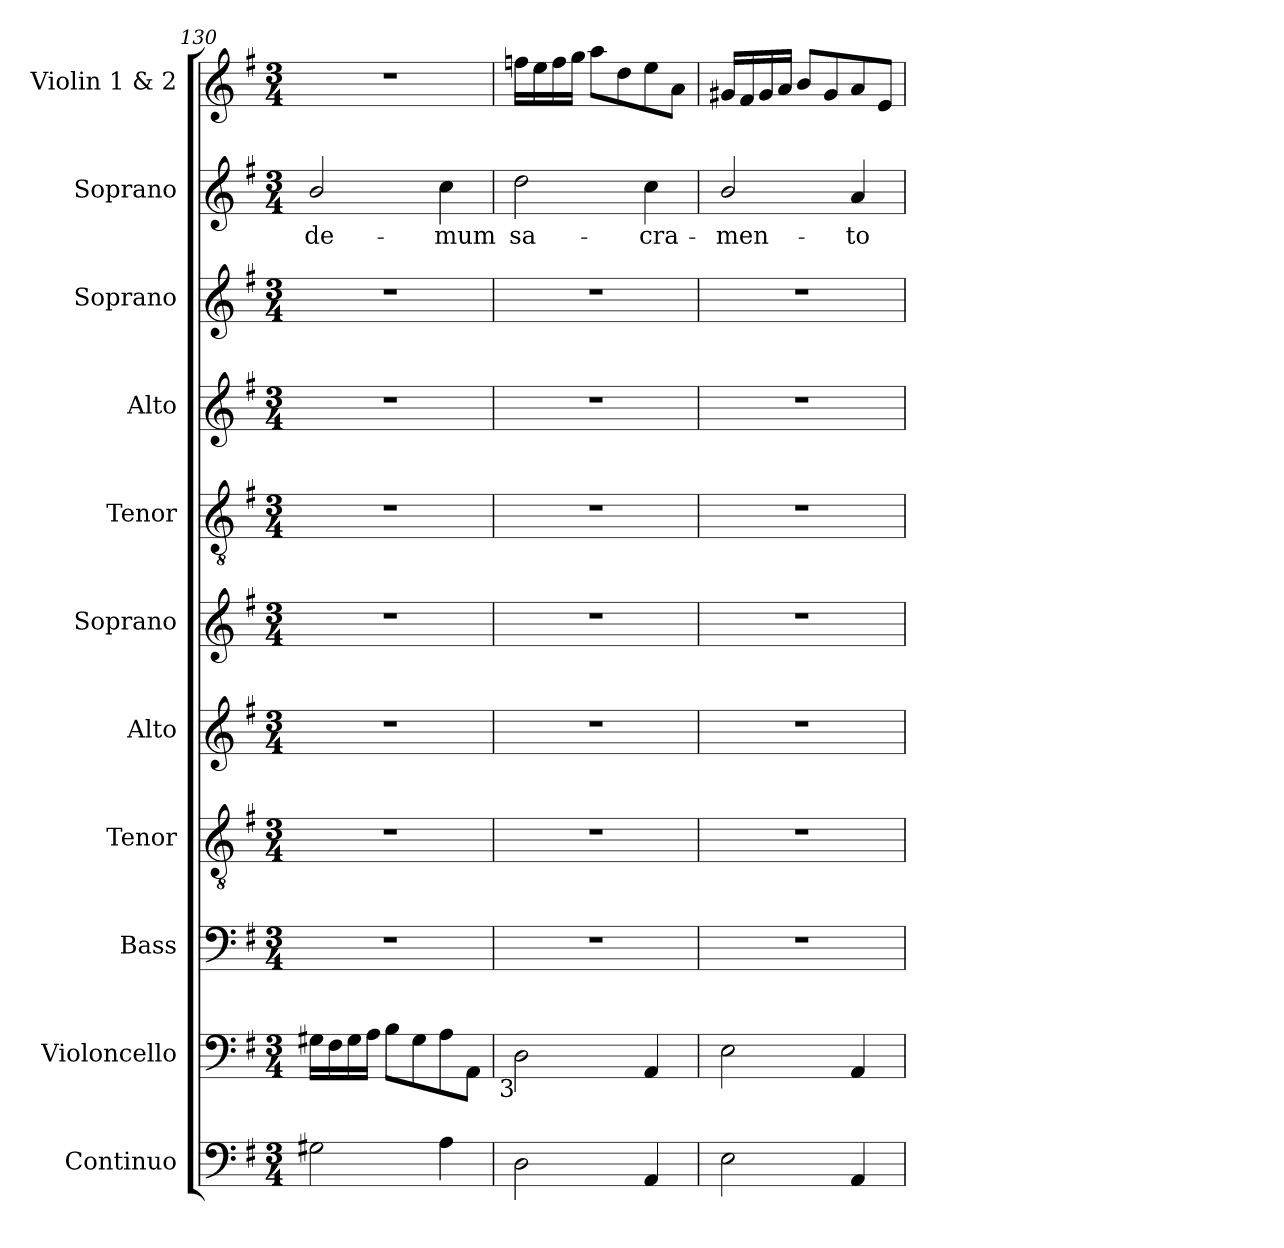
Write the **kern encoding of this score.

**kern	**kern	**kern	**kern	**kern	**kern	**kern	**kern	**kern	**kern	**text	**kern
*part11	*part10	*part9	*part8	*part7	*part6	*part5	*part4	*part3	*part2	*part2	*part1
*staff11	*staff10	*staff9	*staff8	*staff7	*staff6	*staff5	*staff4	*staff3	*staff2	*staff2	*staff1
*I"Continuo	*I"Violoncello	*I"Bass	*I"Tenor	*I"Alto	*I"Soprano	*I"Tenor	*I"Alto	*I"Soprano	*I"Soprano	*	*I"Violin 1 & 2
*I'Cont.	*I'Vc.	*I'B.	*I'T.	*I'A.	*I'S.	*I'T.	*I'A.	*I'S.	*I'S.	*	*I'Vln. 1/2
*clefF4	*clefF4	*clefF4	*clefGv2	*clefG2	*clefG2	*clefGv2	*clefG2	*clefG2	*clefG2	*	*clefG2
*	*	*	*ITrd7c12	*	*	*ITrd7c12	*	*	*	*	*
*k[f#]	*k[f#]	*k[f#]	*k[f#]	*k[f#]	*k[f#]	*k[f#]	*k[f#]	*k[f#]	*k[f#]	*	*k[f#]
*G:	*G:	*G:	*G:	*G:	*G:	*G:	*G:	*G:	*G:	*	*G:
*M3/4	*M3/4	*M3/4	*M3/4	*M3/4	*M3/4	*M3/4	*M3/4	*M3/4	*M3/4	*	*M3/4
=130	=130	=130	=130	=130	=130	=130	=130	=130	=130	=130	=130
!	!	!LO:N:vis=1	!LO:N:vis=1	!LO:N:vis=1	!LO:N:vis=1	!LO:N:vis=1	!LO:N:vis=1	!LO:N:vis=1	!	!	!
!	!	!	!	!	!	!	!	!	!	!LO:LY:b:color=#000000	!LO:N:vis=1
2G#Xi\	16G#Xi\LL	2.r	2.r	2.r	2.r	2.r	2.r	2.r	2bi/	de-	2.r
.	16F#i\	.	.	.	.	.	.	.	.	.	.
.	16G#i\	.	.	.	.	.	.	.	.	.	.
.	16Ai\JJ	.	.	.	.	.	.	.	.	.	.
.	8Bi\L	.	.	.	.	.	.	.	.	.	.
.	8G#i\	.	.	.	.	.	.	.	.	.	.
!	!	!	!	!	!	!	!	!	!	!LO:LY:b:color=#000000	!
4Ai\	8Ai\	.	.	.	.	.	.	.	4cci\	-mum	.
.	8AAi\J	.	.	.	.	.	.	.	.	.	.
=131	=131	=131	=131	=131	=131	=131	=131	=131	=131	=131	=131
!	!	!LO:N:vis=1	!LO:N:vis=1	!LO:N:vis=1	!LO:N:vis=1	!LO:N:vis=1	!LO:N:vis=1	!LO:N:vis=1	!	!	!
!	!LO:TX:b:rj:t=3	!	!	!	!	!	!	!	!	!	!
!	!	!	!	!	!	!	!	!	!	!LO:LY:b:color=#000000	!
2Di\	2Di\	2.r	2.r	2.r	2.r	2.r	2.r	2.r	2ddi\	sa-	16ffni\LL
.	.	.	.	.	.	.	.	.	.	.	16eei\
.	.	.	.	.	.	.	.	.	.	.	16ffi\
.	.	.	.	.	.	.	.	.	.	.	16ggi\JJ
.	.	.	.	.	.	.	.	.	.	.	8aai\L
.	.	.	.	.	.	.	.	.	.	.	8ddi\
!	!	!	!	!	!	!	!	!	!	!LO:LY:b:color=#000000	!
4AAi/	4AAi/	.	.	.	.	.	.	.	4cci\	-cra-	8eei\
.	.	.	.	.	.	.	.	.	.	.	8ai\J
=132	=132	=132	=132	=132	=132	=132	=132	=132	=132	=132	=132
!	!	!LO:N:vis=1	!LO:N:vis=1	!LO:N:vis=1	!LO:N:vis=1	!LO:N:vis=1	!LO:N:vis=1	!LO:N:vis=1	!	!	!
!	!	!	!	!	!	!	!	!	!	!LO:LY:b:color=#000000	!
2Ei\	2Ei\	2.r	2.r	2.r	2.r	2.r	2.r	2.r	2bi/	-men-	16g#Xi/LL
.	.	.	.	.	.	.	.	.	.	.	16f#i/
.	.	.	.	.	.	.	.	.	.	.	16g#i/
.	.	.	.	.	.	.	.	.	.	.	16ai/JJ
.	.	.	.	.	.	.	.	.	.	.	8bi/L
.	.	.	.	.	.	.	.	.	.	.	8g#i/
!	!	!	!	!	!	!	!	!	!	!LO:LY:b:color=#000000	!
4AAi/	4AAi/	.	.	.	.	.	.	.	4ai/	-to	8ai/
.	.	.	.	.	.	.	.	.	.	.	8ei/J
=	=	=	=	=	=	=	=	=	=	=	=
*-	*-	*-	*-	*-	*-	*-	*-	*-	*-	*-	*-
